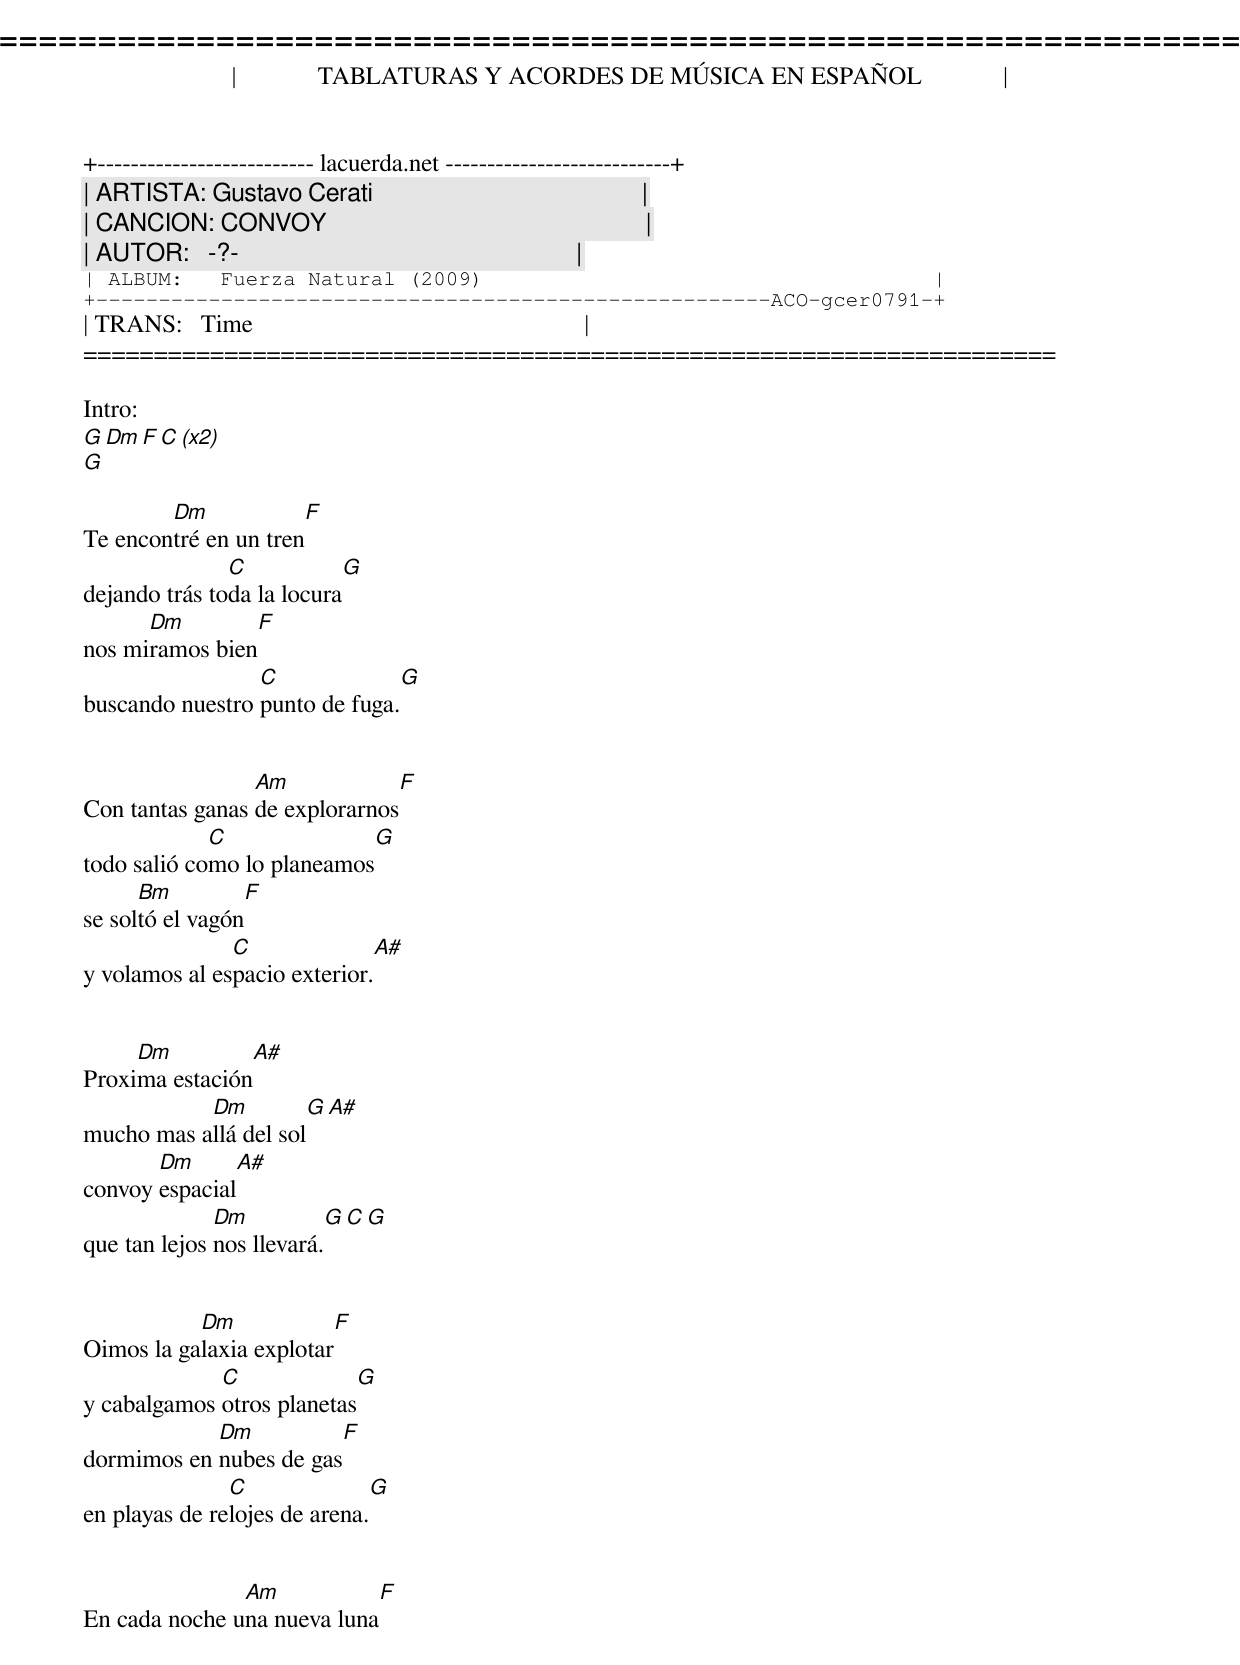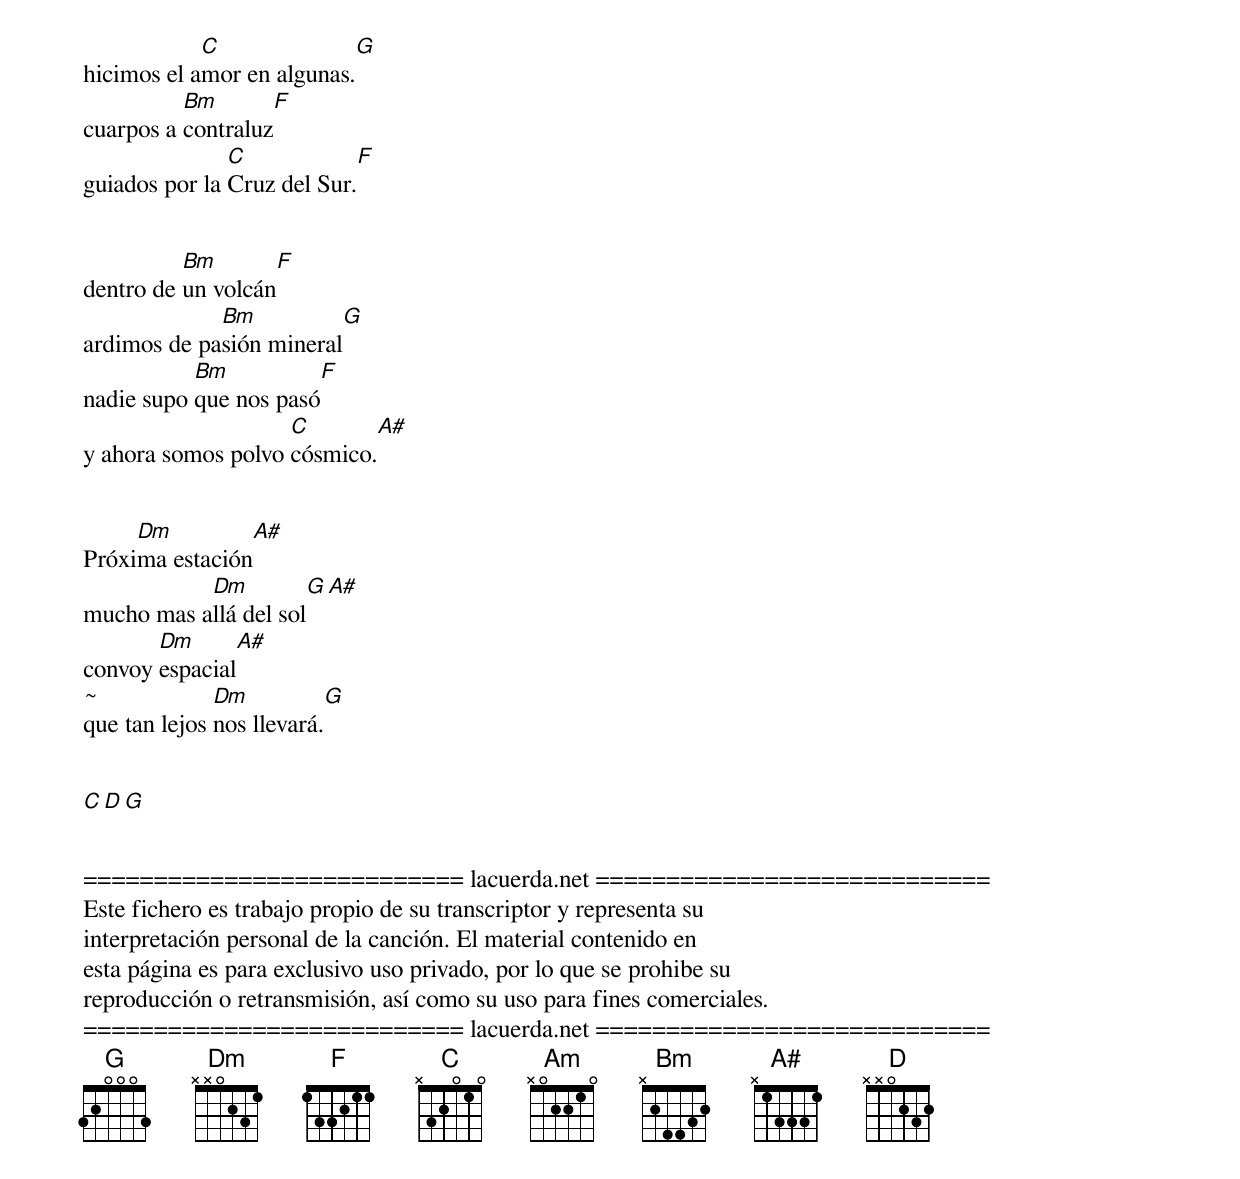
=====================================================================
|             TABLATURAS Y ACORDES DE MÚSICA EN ESPAÑOL             |
+-------------------------- lacuerda.net ---------------------------+
| ARTISTA: Gustavo Cerati                                           |
| CANCION: CONVOY                                                   |
| AUTOR:   -?-                                                      |
| ALBUM:   Fuerza Natural (2009)                                    |
+------------------------------------------------------ACO-gcer0791-+
| TRANS:   Time                                                     |
=====================================================================

Intro:
G  Dm  F  C  (x2)
G

        Dm             F
Te encontré en un tren
               C             G
dejando trás toda la locura
      Dm         F
nos miramos bien
                 C             G
buscando nuestro punto de fuga.


                 Am             F
Con tantas ganas de explorarnos
             C               G
todo salió como lo planeamos
      Bm          F
se soltó el vagón
               C              A#
y volamos al espacio exterior.


     Dm          A#
Proxima estación
           Dm         G  A#
mucho mas allá del sol
       Dm       A#
convoy espacial
              Dm          G   C  G
que tan lejos nos llevará.


           Dm              F
Oimos la galaxia explotar
             C              G
y cabalgamos otros planetas
            Dm           F
dormimos en nubes de gas
               C              G
en playas de relojes de arena.


               Am            F
En cada noche una nueva luna
            C              G
hicimos el amor en algunas.
          Bm         F
cuarpos a contraluz
               C             F
guiados por la Cruz del Sur.


          Bm         F
dentro de un volcán
             Bm           G
ardimos de pasión mineral
           Bm           F
nadie supo que nos pasó
                    C        A#
y ahora somos polvo cósmico.


     Dm           A#
Próxima estación
           Dm          G  A#
mucho mas allá del sol
       Dm       A#
convoy espacial
~             Dm          G
que tan lejos nos llevará.


C  D  G


=========================== lacuerda.net ============================
Este fichero es trabajo propio de su transcriptor y representa su
interpretación personal de la canción. El material contenido en
esta página es para exclusivo uso privado, por lo que se prohibe su
reproducción o retransmisión, así como su uso para fines comerciales.
=========================== lacuerda.net ============================
